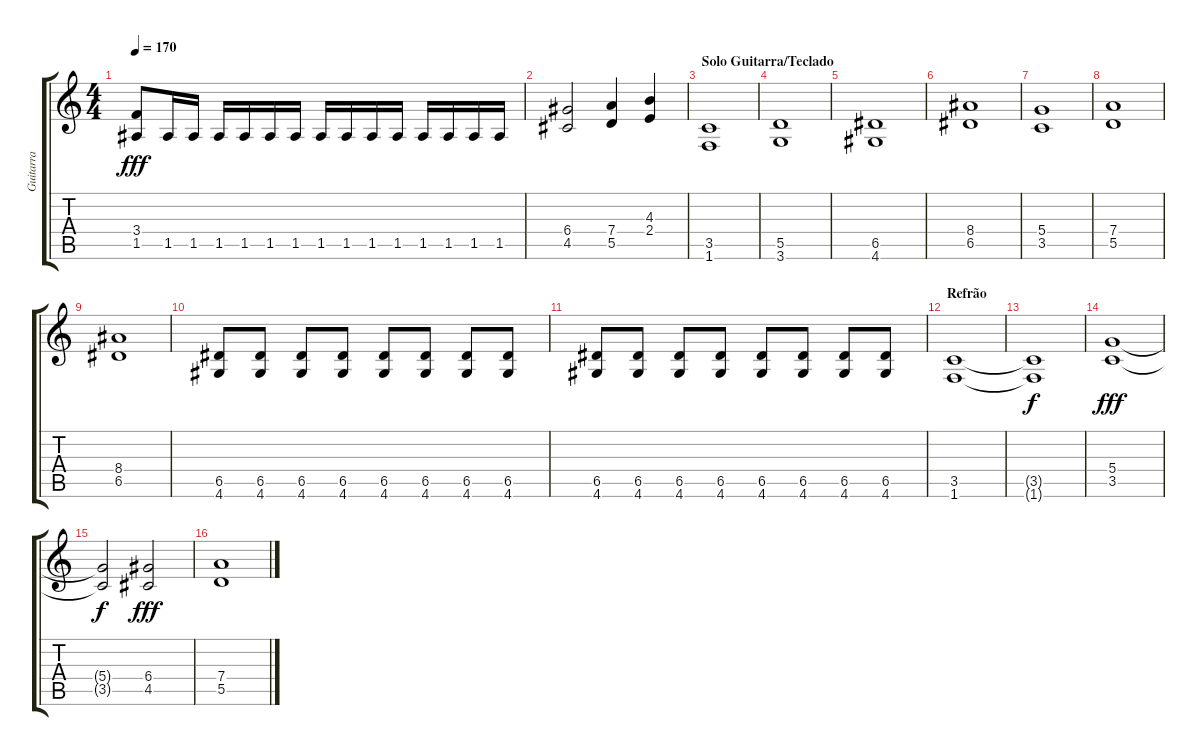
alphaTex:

\track ("Guitarra" "Guitarra") {instrument distortionguitar}
\staff {score tabs}
\tuning (E4 B3 G3 D3 A2 E2) {hide}
\ts (4 4)
\tempo 170
\clef g2
\ks c
(3.4 1.5).8{dy fff} 1.5.16 1.5.16 1.5.16 1.5.16 1.5.16 1.5.16 1.5.16 1.5.16 1.5.16 1.5.16 1.5.16 1.5.16 1.5.16 1.5.16 |
(6.4 4.5).2 (7.4 5.5).4 (4.3 2.4).4 |
\section ("" "Solo Guitarra/Teclado")
(3.5 1.6).1 |
(5.5 3.6).1 |
(6.5 4.6).1 |
(8.4 6.5).1 |
(5.4 3.5).1 |
(7.4 5.5).1 |
(8.4 6.5).1 |
(6.5 4.6).8 (6.5 4.6).8 (6.5 4.6).8 (6.5 4.6).8 (6.5 4.6).8 (6.5 4.6).8 (6.5 4.6).8 (6.5 4.6).8 |
(6.5 4.6).8 (6.5 4.6).8 (6.5 4.6).8 (6.5 4.6).8 (6.5 4.6).8 (6.5 4.6).8 (6.5 4.6).8 (6.5 4.6).8 |
\section ("" "Refrão")
(3.5 1.6).1 |
(3.5{t} 1.6{t}).1{dy f} |
(5.4 3.5).1{dy fff} |
(5.4{t} 3.5{t}).2{dy f} (6.4 4.5).2{dy fff} |
(7.4 5.5).1
